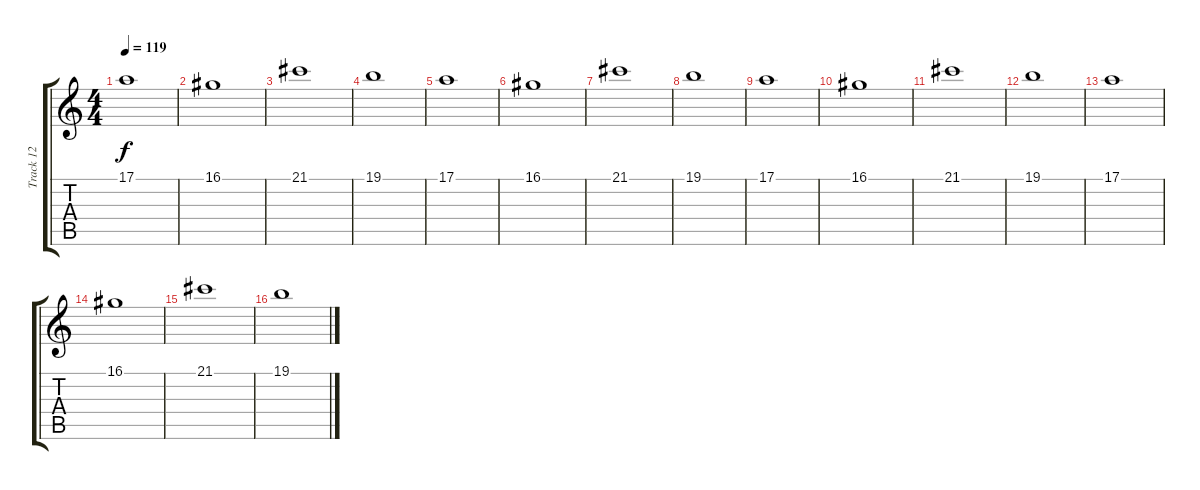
\track ("Track 12" "Track 12") {instrument stringensemble1}
\staff {score tabs}
\tuning (E4 B3 G3 D3 A2 E2) {hide}
\ts (4 4)
\tempo 119
\clef g2
\ks c
17.1.1{dy f} |
16.1.1 |
21.1.1 |
19.1.1 |
17.1.1 |
16.1.1 |
21.1.1 |
19.1.1 |
17.1.1 |
16.1.1 |
21.1.1 |
19.1.1 |
17.1.1 |
16.1.1 |
21.1.1 |
19.1.1
